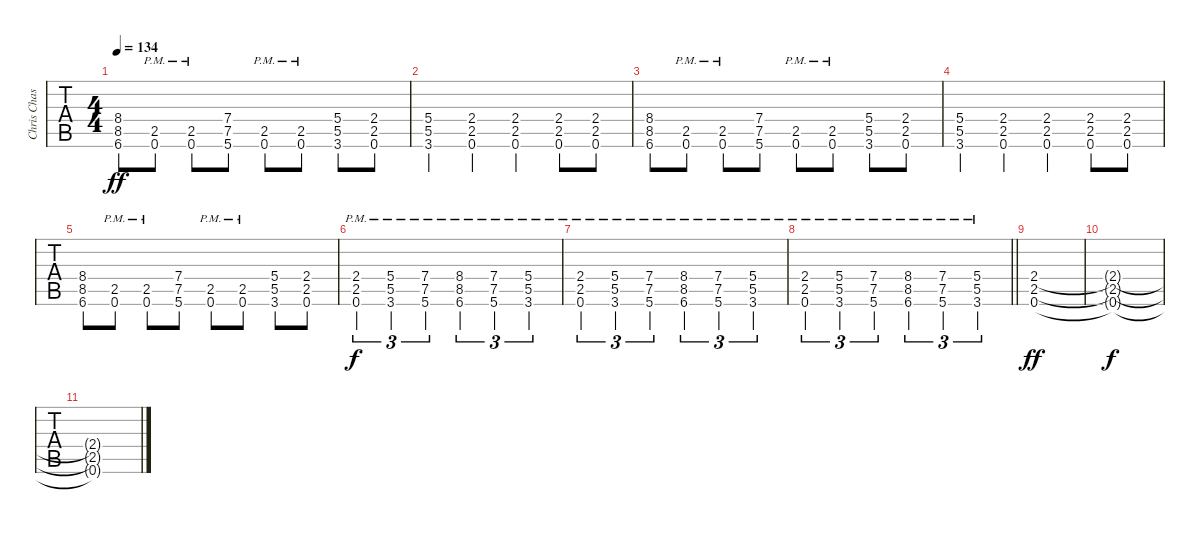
\track ("Chris Chasse - Guitar Two" "Chris Chas") {instrument distortionguitar}
\staff {tabs}
\tuning (Eb4 Bb3 Gb3 Db3 Ab2 Eb2) {hide}
\ts (4 4)
\tempo 134
\clef g2
\ks c
(8.4 8.5 6.6).8{dy ff} (2.5{pm} 0.6{pm}).8 (2.5{pm} 0.6{pm}).8 (7.4 7.5 5.6).8 (2.5{pm} 0.6{pm}).8 (2.5{pm} 0.6{pm}).8 (5.4 5.5 3.6).8 (2.4 2.5 0.6).8 |
(5.4 5.5 3.6).4 (2.4 2.5 0.6).4 (2.4 2.5 0.6).4 (2.4 2.5 0.6).8 (2.4 2.5 0.6).8 |
(8.4 8.5 6.6).8 (2.5{pm} 0.6{pm}).8 (2.5{pm} 0.6{pm}).8 (7.4 7.5 5.6).8 (2.5{pm} 0.6{pm}).8 (2.5{pm} 0.6{pm}).8 (5.4 5.5 3.6).8 (2.4 2.5 0.6).8 |
(5.4 5.5 3.6).4 (2.4 2.5 0.6).4 (2.4 2.5 0.6).4 (2.4 2.5 0.6).8 (2.4 2.5 0.6).8 |
(8.4 8.5 6.6).8 (2.5{pm} 0.6{pm}).8 (2.5{pm} 0.6{pm}).8 (7.4 7.5 5.6).8 (2.5{pm} 0.6{pm}).8 (2.5{pm} 0.6{pm}).8 (5.4 5.5 3.6).8 (2.4 2.5 0.6).8 |
(2.4{pm} 2.5{pm} 0.6{pm}).4{tu (3 2) dy f} (5.4{pm} 5.5{pm} 3.6{pm}).4{tu (3 2)} (7.4{pm} 7.5{pm} 5.6{pm}).4{tu (3 2)} (8.4{pm} 8.5{pm} 6.6{pm}).4{tu (3 2)} (7.4{pm} 7.5{pm} 5.6{pm}).4{tu (3 2)} (5.4{pm} 5.5{pm} 3.6{pm}).4{tu (3 2)} |
(2.4{pm} 2.5{pm} 0.6{pm}).4{tu (3 2)} (5.4{pm} 5.5{pm} 3.6{pm}).4{tu (3 2)} (7.4{pm} 7.5{pm} 5.6{pm}).4{tu (3 2)} (8.4{pm} 8.5{pm} 6.6{pm}).4{tu (3 2)} (7.4{pm} 7.5{pm} 5.6{pm}).4{tu (3 2)} (5.4{pm} 5.5{pm} 3.6{pm}).4{tu (3 2)} |
\barLineRight lightlight
(2.4{pm} 2.5{pm} 0.6{pm}).4{tu (3 2)} (5.4{pm} 5.5{pm} 3.6{pm}).4{tu (3 2)} (7.4{pm} 7.5{pm} 5.6{pm}).4{tu (3 2)} (8.4{pm} 8.5{pm} 6.6{pm}).4{tu (3 2)} (7.4{pm} 7.5{pm} 5.6{pm}).4{tu (3 2)} (5.4{pm} 5.5{pm} 3.6{pm}).4{tu (3 2)} |
(2.4 2.5 0.6).1{dy ff} |
(2.4{t} 2.5{t} 0.6{t}).1{dy f} |
(2.4{t} 2.5{t} 0.6{t}).1
